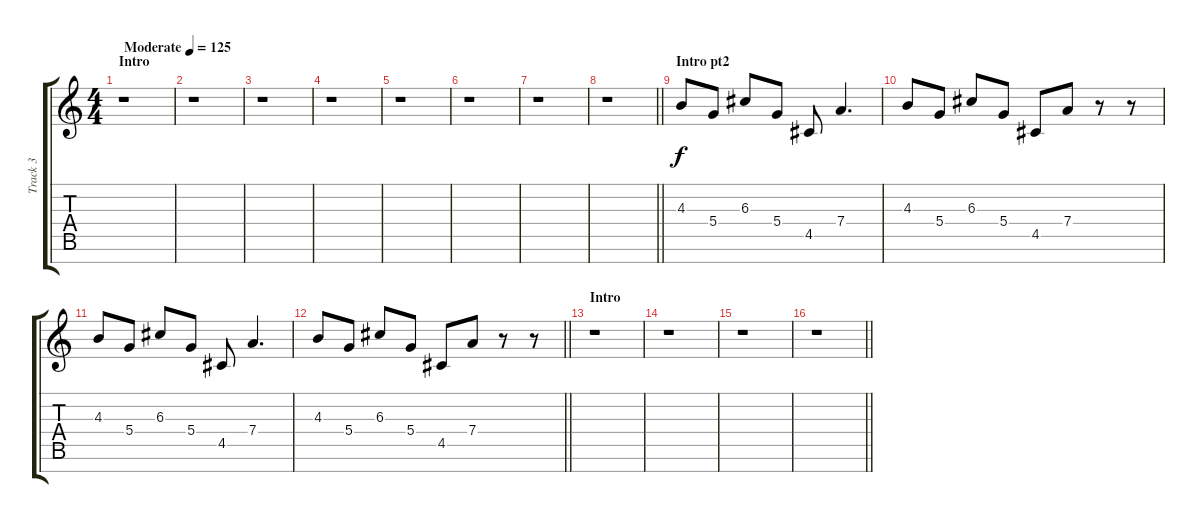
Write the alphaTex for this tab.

\track ("Track 3" "Track 3") {instrument electricguitarclean}
\staff {score tabs}
\tuning (E4 B3 G3 D3 A2 E2 B1) {hide}
\ts (4 4)
\section ("" "Intro")
\tempo (125 "Moderate")
\clef g2
\ks c
r.1{dy f instrument electricguitarclean} |
r.1 |
r.1 |
r.1 |
r.1 |
r.1 |
r.1 |
\barLineRight lightlight
r.1 |
\section ("" "Intro pt2")
4.3.8 5.4.8 6.3.8 5.4.8 4.5.8 7.4.4{d} |
4.3.8 5.4.8 6.3.8 5.4.8 4.5.8 7.4.8 r.8 r.8 |
4.3.8 5.4.8 6.3.8 5.4.8 4.5.8 7.4.4{d} |
\barLineRight lightlight
4.3.8 5.4.8 6.3.8 5.4.8 4.5.8 7.4.8 r.8 r.8 |
\section ("" "Intro")
r.1 |
r.1 |
r.1 |
\barLineRight lightlight
r.1
